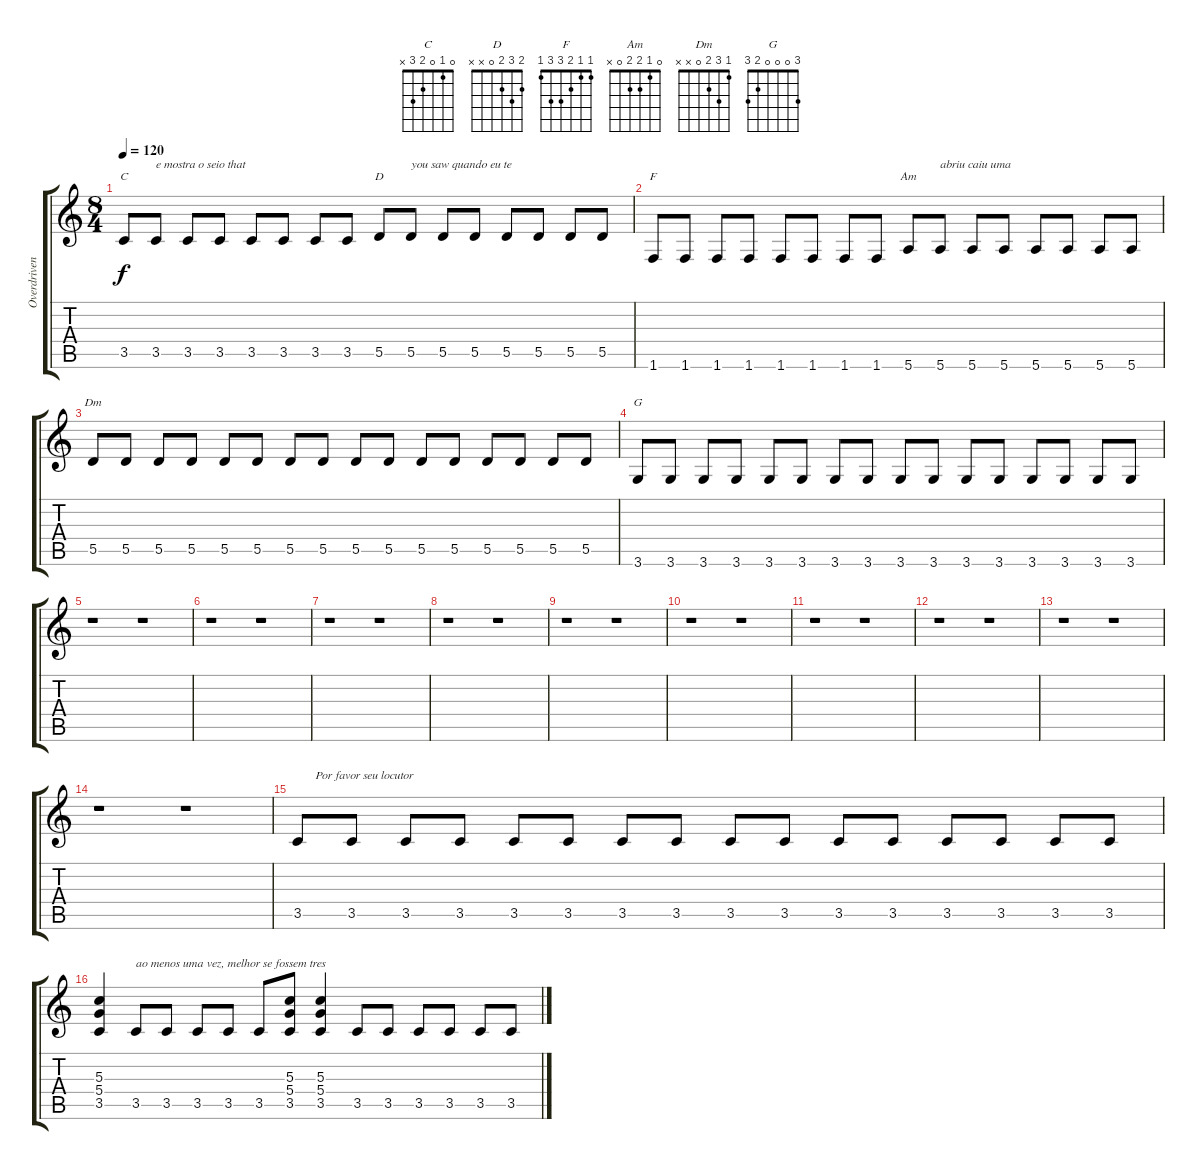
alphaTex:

\track ("Overdriven 2" "Overdriven") {instrument overdrivenguitar}
\staff {score tabs}
\tuning (E4 B3 G3 D3 A2 E2) {hide}
\chord ("C" 0 1 0 2 3 x)
\chord ("D" 2 3 2 0 x x)
\chord ("F" 1 1 2 3 3 1)
\chord ("Am" 0 1 2 2 0 x)
\chord ("Dm" 1 3 2 0 x x)
\chord ("G" 3 0 0 0 2 3)
\ts (8 4)
\tempo 120
\clef g2
\ks c
3.5.8{ch "C" dy f} 3.5.8{txt "e mostra o seio that "} 3.5.8 3.5.8 3.5.8 3.5.8 3.5.8 3.5.8 5.5.8{ch "D"} 5.5.8{txt "you saw quando eu te"} 5.5.8 5.5.8 5.5.8 5.5.8 5.5.8 5.5.8 |
1.6.8{ch "F"} 1.6.8{txt ""} 1.6.8 1.6.8 1.6.8 1.6.8 1.6.8 1.6.8 5.6.8{ch "Am"} 5.6.8{txt "abriu caiu uma "} 5.6.8 5.6.8 5.6.8 5.6.8 5.6.8 5.6.8 |
5.5.8{ch "Dm"} 5.5.8 5.5.8 5.5.8 5.5.8 5.5.8 5.5.8 5.5.8 5.5.8 5.5.8 5.5.8 5.5.8 5.5.8 5.5.8 5.5.8 5.5.8 |
3.6.8{ch "G"} 3.6.8{txt ""} 3.6.8 3.6.8 3.6.8 3.6.8 3.6.8 3.6.8 3.6.8 3.6.8 3.6.8 3.6.8 3.6.8 3.6.8 3.6.8 3.6.8 |
r.1 r.1 |
r.1 r.1 |
r.1 r.1 |
r.1 r.1 |
r.1 r.1 |
r.1 r.1 |
r.1 r.1 |
r.1 r.1 |
r.1 r.1 |
r.1 r.1 |
3.5.8{txt "      Por favor seu locutor"} 3.5.8 3.5.8 3.5.8 3.5.8 3.5.8 3.5.8 3.5.8 3.5.8 3.5.8 3.5.8 3.5.8 3.5.8 3.5.8 3.5.8 3.5.8 |
(5.3 5.4 3.5).4 3.5.8{txt "ao menos uma vez, melhor se fossem tres"} 3.5.8 3.5.8 3.5.8 3.5.8 (5.3 5.4 3.5).8 (5.3 5.4 3.5).4 3.5.8 3.5.8 3.5.8 3.5.8 3.5.8 3.5.8
